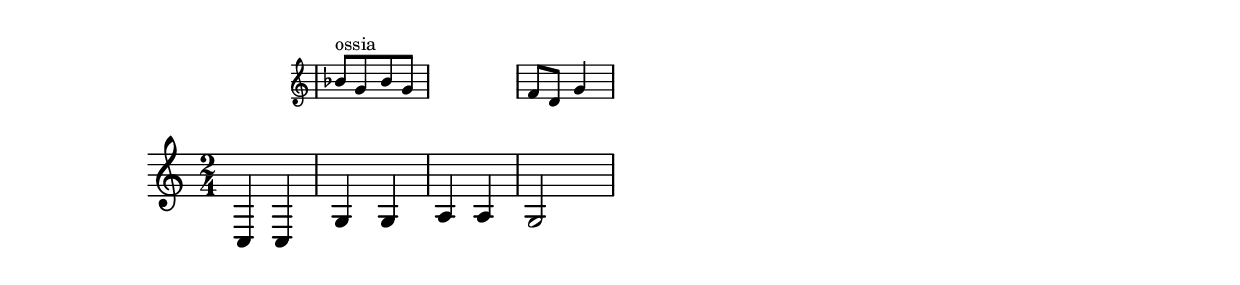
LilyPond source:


\header { texidoc = "Ossia fragments can be done with starting and
stopping staves. " }

\version "2.7.39"
\paper { ragged-right = ##t }

<<
  \new Staff \with
  {
    \remove "Time_signature_engraver"
    fontSize = #-2
    \override StaffSymbol #'staff-space = #(magstep -2)
    firstClef = ##f
  }
  \relative c'' {
    \stopStaff
    \skip 2

    \startStaff
    \clef treble
    bes8[^"ossia" g bes g]
    \stopStaff

    s2

    \startStaff
    f8 d g4 
  }
  \new Staff  \relative
  {
    \time 2/4
    c4 c g' g a a g2
  }

>>
